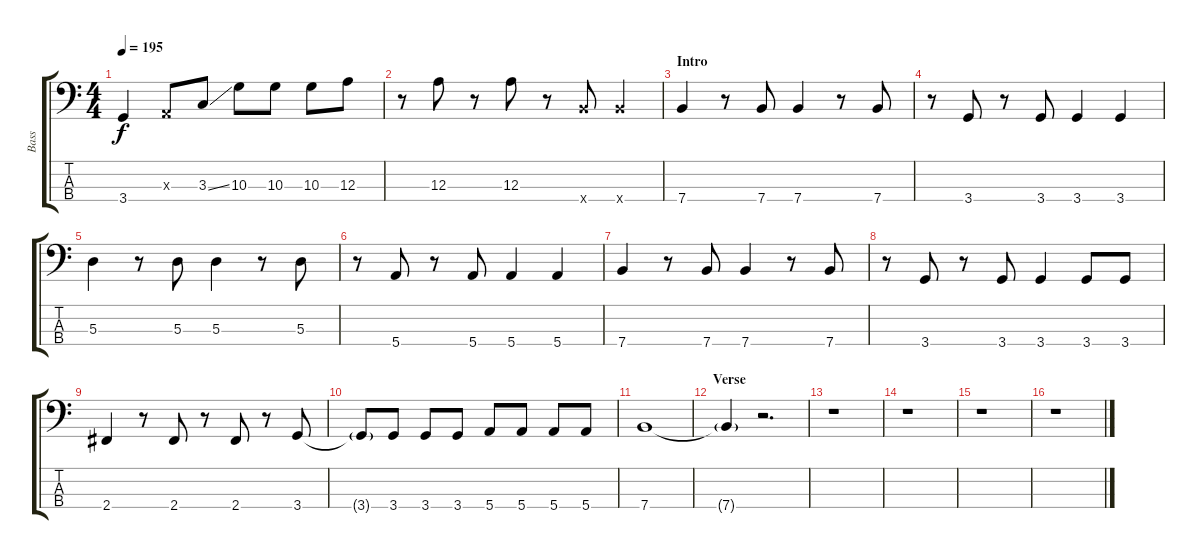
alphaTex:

\track ("Bass" "Bass") {instrument electricbassfinger}
\staff {score tabs}
\tuning (G2 D2 A1 E1) {hide}
\ts (4 4)
\tempo 195
\clef f4
\ks c
3.4.4{dy f} 0.3{x}.8 3.3{ss}.8 10.3.8 10.3.8 10.3.8 12.3.8 |
r.8 12.3.8 r.8 12.3.8 r.8 7.4{x}.8 7.4{x}.4 |
\section ("" "Intro")
7.4.4 r.8 7.4.8 7.4.4 r.8 7.4.8 |
r.8 3.4.8 r.8 3.4.8 3.4.4 3.4.4 |
5.3.4 r.8 5.3.8 5.3.4 r.8 5.3.8 |
r.8 5.4.8 r.8 5.4.8 5.4.4 5.4.4 |
7.4.4 r.8 7.4.8 7.4.4 r.8 7.4.8 |
r.8 3.4.8 r.8 3.4.8 3.4.4 3.4.8 3.4.8 |
2.4.4 r.8 2.4.8 r.8 2.4.8 r.8 3.4.8 |
3.4{g t}.8 3.4.8 3.4.8 3.4.8 5.4.8 5.4.8 5.4.8 5.4.8 |
7.4.1 |
\section ("" "Verse")
7.4{g t}.4 r.2{d} |
r.1 |
r.1 |
r.1 |
r.1
